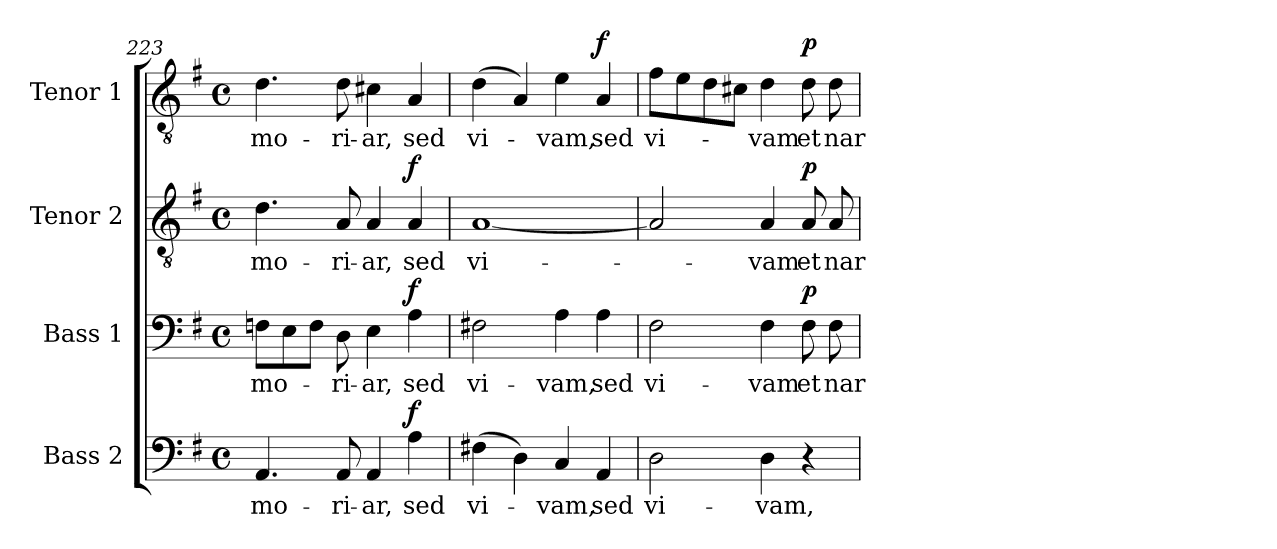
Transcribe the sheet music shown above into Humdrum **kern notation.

**kern	**text	**dynam	**kern	**text	**dynam	**kern	**text	**dynam	**kern	**text	**dynam
*part4	*part4	*part4	*part3	*part3	*part3	*part2	*part2	*part2	*part1	*part1	*part1
*staff4	*staff4	*staff4	*staff3	*staff3	*staff3	*staff2	*staff2	*staff2	*staff1	*staff1	*staff1
*I"Bass 2	*	*	*I"Bass 1	*	*	*I"Tenor 2	*	*	*I"Tenor 1	*	*
*I'B. 2	*	*	*I'B. 1	*	*	*I'T. 2	*	*	*I'T. 1	*	*
*clefF4	*	*	*clefF4	*	*	*clefGv2	*	*	*clefGv2	*	*
*k[f#]	*	*	*k[f#]	*	*	*k[f#]	*	*	*k[f#]	*	*
*G:	*	*	*G:	*	*	*G:	*	*	*G:	*	*
*M4/4	*	*	*M4/4	*	*	*M4/4	*	*	*M4/4	*	*
*met(c)	*	*	*met(c)	*	*	*met(c)	*	*	*met(c)	*	*
=223	=223	=223	=223	=223	=223	=223	=223	=223	=223	=223	=223
!	!LO:LY:b	!	!	!LO:LY:b	!	!	!LO:LY:b	!	!	!LO:LY:b	!
4.AA/	mo-	.	8Fn\L	mo-	.	4.d\	mo-	.	4.d\	mo-	.
.	.	.	8E\	.	.	.	.	.	.	.	.
.	.	.	8F\J	.	.	.	.	.	.	.	.
!	!LO:LY:b	!	!	!LO:LY:b	!	!	!LO:LY:b	!	!	!LO:LY:b	!
8AA/	-ri-	.	8D\	-ri-	.	8A/	-ri-	.	8d\	-ri-	.
!	!LO:LY:b	!	!	!LO:LY:b	!	!	!LO:LY:b	!	!	!LO:LY:b	!
4AA/	-ar,	.	4E\	-ar,	.	4A/	-ar,	.	4c#X\	-ar,	.
!	!LO:LY:b	!LO:DY:a	!	!LO:LY:b	!LO:DY:a	!	!LO:LY:b	!LO:DY:a	!	!LO:LY:b	!
4A\	sed	f	4A\	sed	f	4A/	sed	f	4A/	sed	.
=224	=224	=224	=224	=224	=224	=224	=224	=224	=224	=224	=224
!	!LO:LY:b	!	!	!LO:LY:b	!	!	!LO:LY:b	!	!	!LO:LY:b	!
(>4F#X\	vi-	.	2F#X\	vi-	.	[1A	vi-	.	(>4d\	vi-	.
4D\)	.	.	.	.	.	.	.	.	4A/)	.	.
!	!LO:LY:b	!	!	!LO:LY:b	!	!	!	!	!	!LO:LY:b	!
4C/	-vam,	.	4A\	-vam,	.	.	.	.	4e\	-vam,	.
!	!LO:LY:b	!	!	!LO:LY:b	!	!	!	!	!	!LO:LY:b	!LO:DY:a
4AA/	sed	.	4A\	sed	.	.	.	.	4A/	sed	f
!!LO:PB:g=z
=225	=225	=225	=225	=225	=225	=225	=225	=225	=225	=225	=225
!	!LO:LY:b	!	!	!LO:LY:b	!	!	!	!	!	!LO:LY:b	!
2D\	vi-	.	2F#\	vi-	.	2A/]	.	.	8f#\L	vi-	.
.	.	.	.	.	.	.	.	.	8e\	.	.
.	.	.	.	.	.	.	.	.	8d\	.	.
.	.	.	.	.	.	.	.	.	8c#X\J	.	.
!	!LO:LY:b	!	!	!LO:LY:b	!	!	!LO:LY:b	!	!	!LO:LY:b	!
4D\	-vam,	.	4F#\	-vam	.	4A/	-vam	.	4d\	-vam	.
!	!	!	!	!LO:LY:b	!LO:DY:a	!	!LO:LY:b	!LO:DY:a	!	!LO:LY:b	!LO:DY:a
4r	.	.	8F#\	et	p	8A/	et	p	8d\	et	p
!	!	!	!	!LO:LY:b	!	!	!LO:LY:b	!	!	!LO:LY:b	!
.	.	.	8F#\	nar-	.	8A/	nar-	.	8d\	nar-	.
=	=	=	=	=	=	=	=	=	=	=	=
*-	*-	*-	*-	*-	*-	*-	*-	*-	*-	*-	*-
